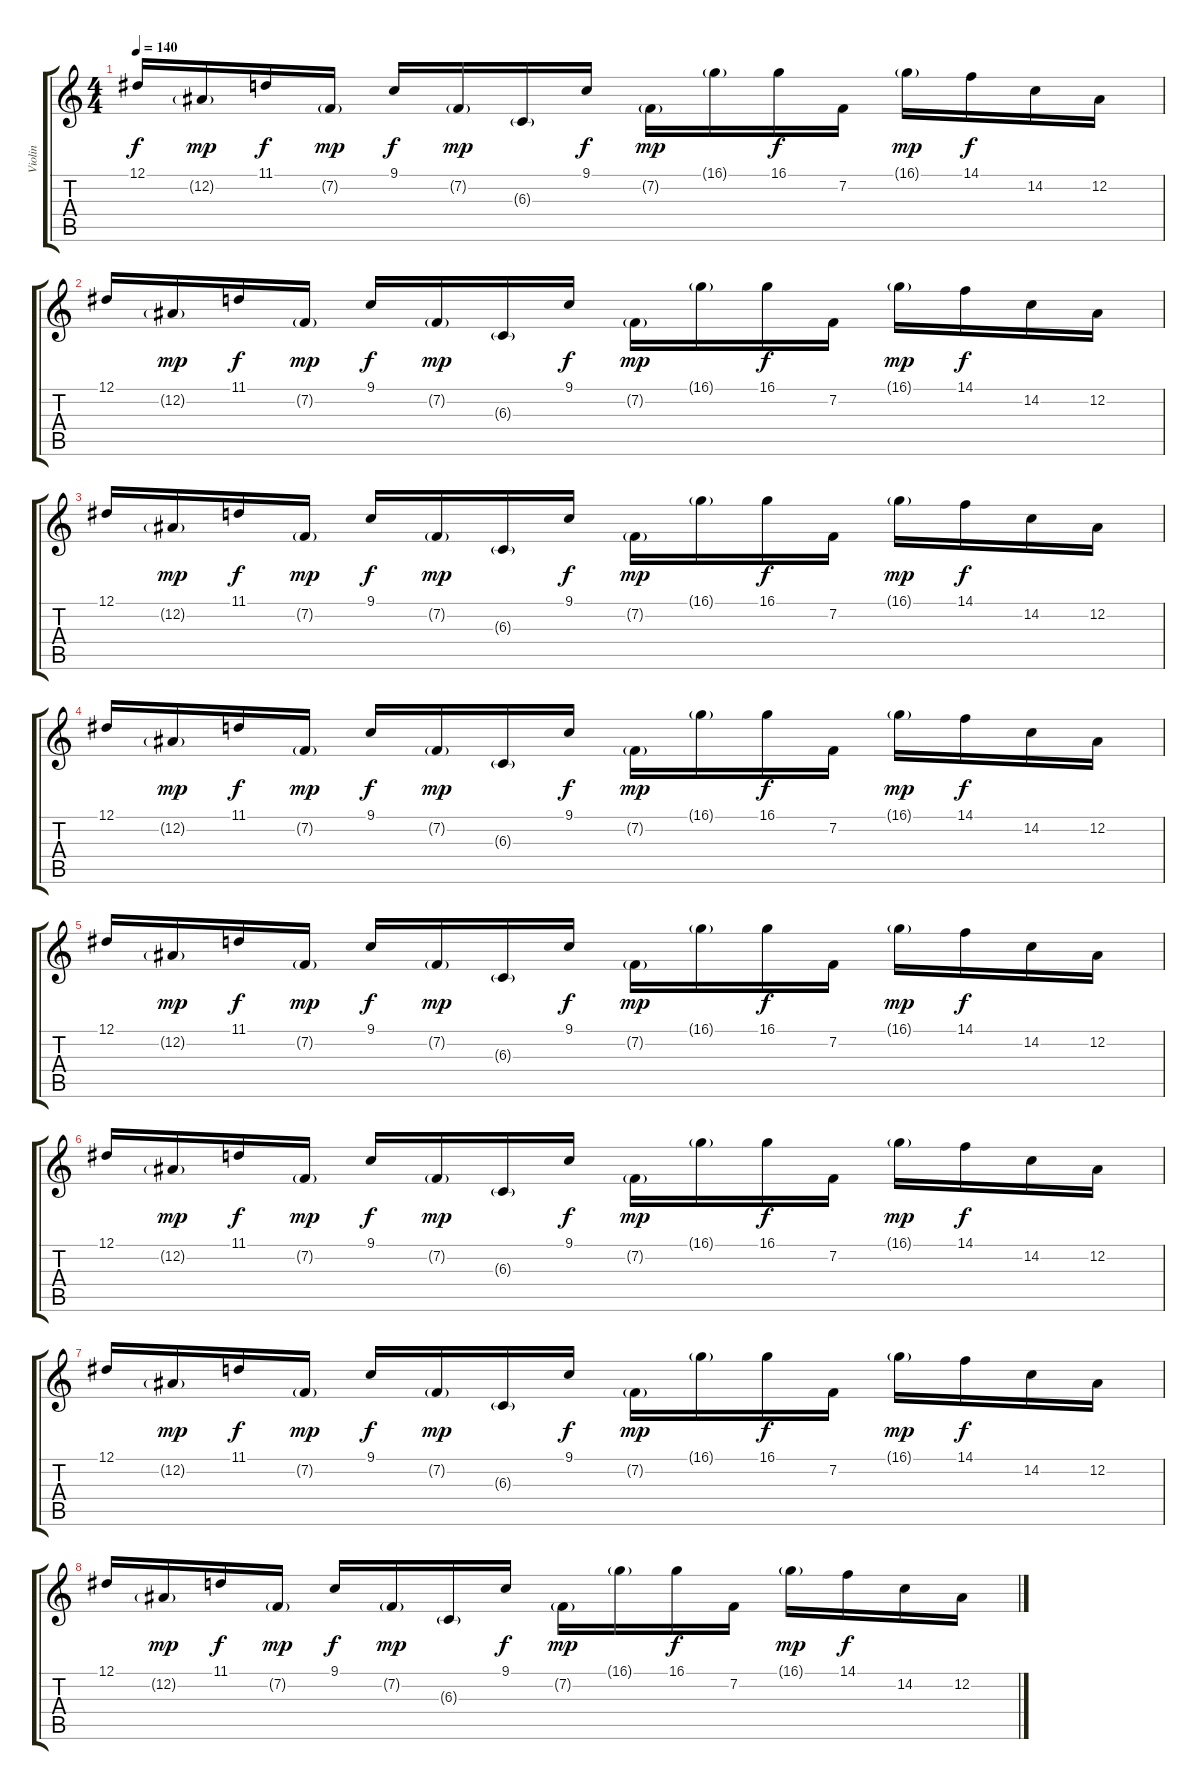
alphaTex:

\track ("Violin" "Violin") {instrument fx1rain}
\staff {score tabs}
\tuning (Eb4 Bb3 Gb3 Db3 Ab2 Db2) {hide}
\ts (4 4)
\tempo 140
\clef g2
\ks c
12.1.16{dy f instrument recorder} 12.2{g}.16{dy mp} 11.1.16{dy f} 7.2{g}.16{dy mp} 9.1.16{dy f} 7.2{g}.16{dy mp} 6.3{g}.16 9.1.16{dy f} 7.2{g}.16{dy mp} 16.1{g}.16 16.1.16{dy f} 7.2.16 16.1{g}.16{dy mp} 14.1.16{dy f} 14.2.16 12.2.16 |
12.1.16{instrument recorder} 12.2{g}.16{dy mp} 11.1.16{dy f} 7.2{g}.16{dy mp} 9.1.16{dy f} 7.2{g}.16{dy mp} 6.3{g}.16 9.1.16{dy f} 7.2{g}.16{dy mp} 16.1{g}.16 16.1.16{dy f} 7.2.16 16.1{g}.16{dy mp} 14.1.16{dy f} 14.2.16 12.2.16 |
12.1.16{instrument recorder} 12.2{g}.16{dy mp} 11.1.16{dy f} 7.2{g}.16{dy mp} 9.1.16{dy f} 7.2{g}.16{dy mp} 6.3{g}.16 9.1.16{dy f} 7.2{g}.16{dy mp} 16.1{g}.16 16.1.16{dy f} 7.2.16 16.1{g}.16{dy mp} 14.1.16{dy f} 14.2.16 12.2.16 |
12.1.16{instrument recorder} 12.2{g}.16{dy mp} 11.1.16{dy f} 7.2{g}.16{dy mp} 9.1.16{dy f} 7.2{g}.16{dy mp} 6.3{g}.16 9.1.16{dy f} 7.2{g}.16{dy mp} 16.1{g}.16 16.1.16{dy f} 7.2.16 16.1{g}.16{dy mp} 14.1.16{dy f} 14.2.16 12.2.16 |
12.1.16{instrument recorder} 12.2{g}.16{dy mp} 11.1.16{dy f} 7.2{g}.16{dy mp} 9.1.16{dy f} 7.2{g}.16{dy mp} 6.3{g}.16 9.1.16{dy f} 7.2{g}.16{dy mp} 16.1{g}.16 16.1.16{dy f} 7.2.16 16.1{g}.16{dy mp} 14.1.16{dy f} 14.2.16 12.2.16 |
12.1.16{instrument recorder} 12.2{g}.16{dy mp} 11.1.16{dy f} 7.2{g}.16{dy mp} 9.1.16{dy f} 7.2{g}.16{dy mp} 6.3{g}.16 9.1.16{dy f} 7.2{g}.16{dy mp} 16.1{g}.16 16.1.16{dy f} 7.2.16 16.1{g}.16{dy mp} 14.1.16{dy f} 14.2.16 12.2.16 |
12.1.16{instrument recorder} 12.2{g}.16{dy mp} 11.1.16{dy f} 7.2{g}.16{dy mp} 9.1.16{dy f} 7.2{g}.16{dy mp} 6.3{g}.16 9.1.16{dy f} 7.2{g}.16{dy mp} 16.1{g}.16 16.1.16{dy f} 7.2.16 16.1{g}.16{dy mp} 14.1.16{dy f} 14.2.16 12.2.16 |
12.1.16{instrument recorder} 12.2{g}.16{dy mp} 11.1.16{dy f} 7.2{g}.16{dy mp} 9.1.16{dy f} 7.2{g}.16{dy mp} 6.3{g}.16 9.1.16{dy f} 7.2{g}.16{dy mp} 16.1{g}.16 16.1.16{dy f} 7.2.16 16.1{g}.16{dy mp} 14.1.16{dy f} 14.2.16 12.2.16
